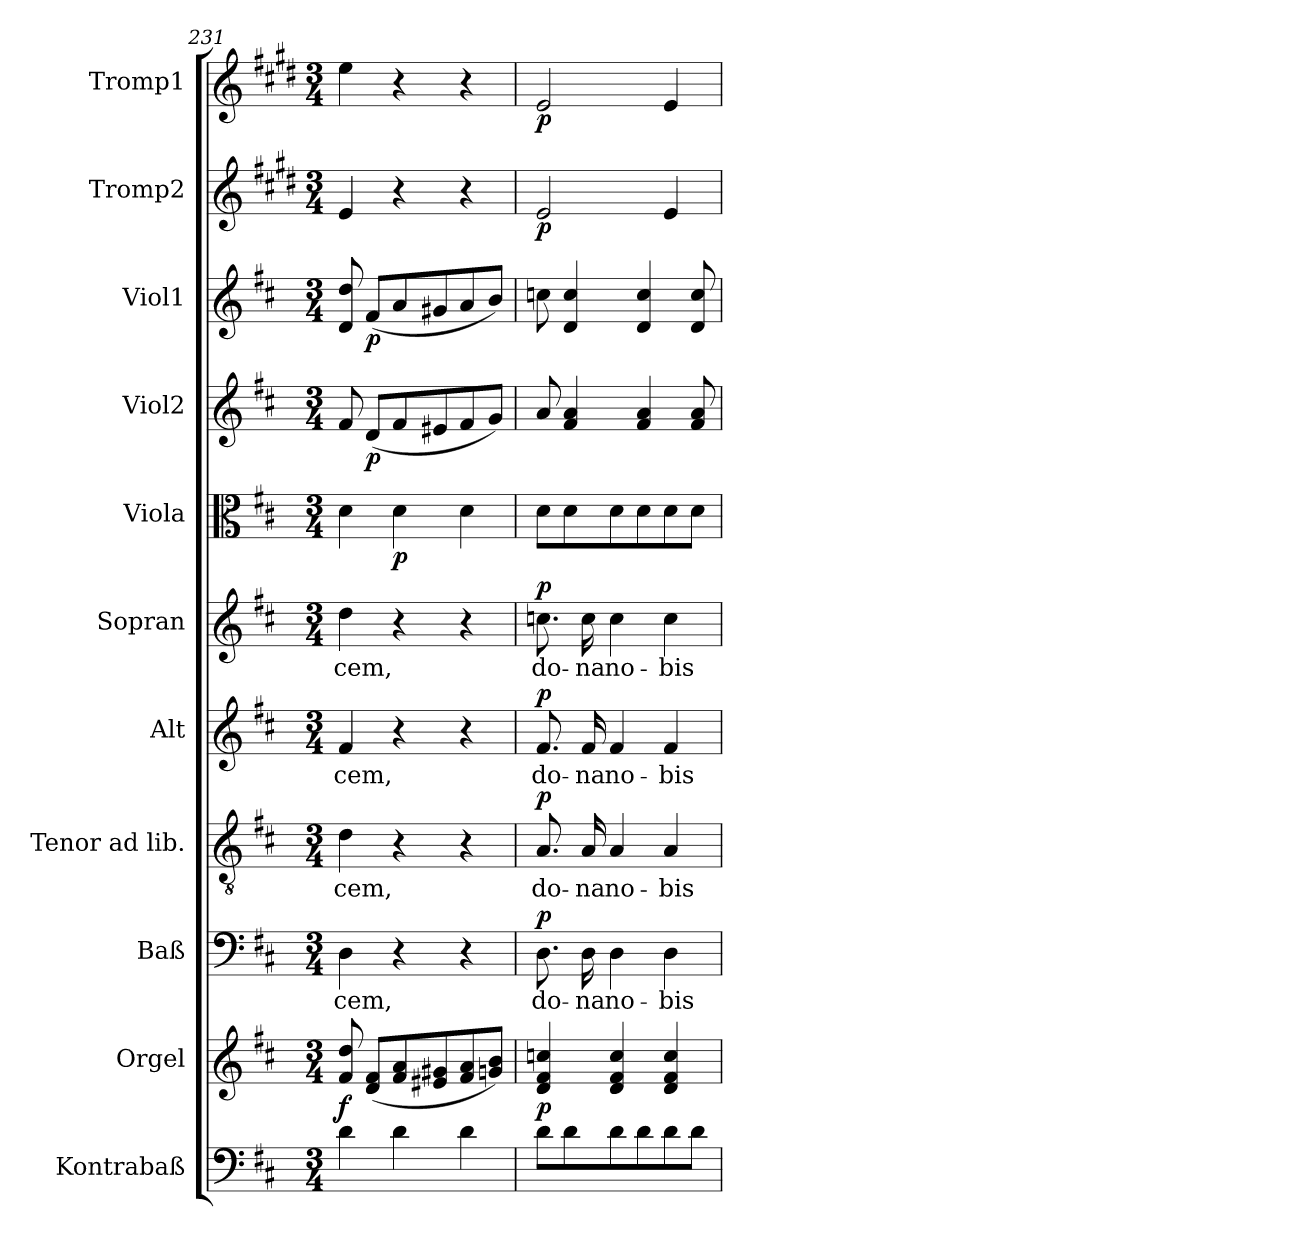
**kern	**dynam	**kern	**kern	**text	**dynam	**kern	**text	**dynam	**kern	**text	**dynam	**kern	**text	**dynam	**kern	**dynam	**kern	**dynam	**kern	**dynam	**kern	**dynam	**kern	**dynam
*part11	*part11	*part10	*part9	*part9	*part9	*part8	*part8	*part8	*part7	*part7	*part7	*part6	*part6	*part6	*part5	*part5	*part4	*part4	*part3	*part3	*part2	*part2	*part1	*part1
*staff11	*staff11	*staff10	*staff9	*staff9	*staff9	*staff8	*staff8	*staff8	*staff7	*staff7	*staff7	*staff6	*staff6	*staff6	*staff5	*staff5	*staff4	*staff4	*staff3	*staff3	*staff2	*staff2	*staff1	*staff1
*I"Kontrabaß	*	*I"Orgel	*I"Baß	*	*	*I"Tenor ad lib.	*	*	*I"Alt	*	*	*I"Sopran	*	*	*I"Viola	*	*I"Viol2	*	*I"Viol1	*	*I"Tromp2	*	*I"Tromp1	*
*	*	*	*	*	*	*	*	*	*	*	*	*	*	*	*I'Vla	*	*	*	*	*	*	*	*	*
*clefF4	*	*clefG2	*clefF4	*	*	*clefGv2	*	*	*clefG2	*	*	*clefG2	*	*	*clefC3	*	*clefG2	*	*clefG2	*	*clefG2	*	*clefG2	*
*ITrd7c12	*	*	*	*	*	*	*	*	*	*	*	*	*	*	*	*	*	*	*	*	*ITrd1c2	*	*ITrd1c2	*
*k[f#c#]	*	*k[f#c#]	*k[f#c#]	*	*	*k[f#c#]	*	*	*k[f#c#]	*	*	*k[f#c#]	*	*	*k[f#c#]	*	*k[f#c#]	*	*k[f#c#]	*	*k[f#c#]	*	*k[f#c#]	*
*D:	*	*D:	*D:	*	*	*D:	*	*	*D:	*	*	*D:	*	*	*D:	*	*D:	*	*D:	*	*D:	*	*D:	*
*M3/4	*	*M3/4	*M3/4	*	*	*M3/4	*	*	*M3/4	*	*	*M3/4	*	*	*M3/4	*	*M3/4	*	*M3/4	*	*M3/4	*	*M3/4	*
=231	=231	=231	=231	=231	=231	=231	=231	=231	=231	=231	=231	=231	=231	=231	=231	=231	=231	=231	=231	=231	=231	=231	=231	=231
!	!LO:DY:a	!	!	!LO:LY:b	!	!	!LO:LY:b	!	!	!LO:LY:b	!	!	!LO:LY:b	!	!	!	!	!	!	!	!	!	!	!
4D\	f	8f#/ 8dd/	4D\	-cem,	.	4d\	-cem,	.	4f#/	-cem,	.	4dd\	-cem,	.	4d\	.	8f#/	.	8d/ 8dd/	.	4d/	.	4dd\	.
!	!	!	!	!	!	!	!	!	!	!	!	!	!	!	!	!	!	!LO:DY:b	!	!LO:DY:b	!	!	!	!
.	.	(<8d/ 8f#/L	.	.	.	.	.	.	.	.	.	.	.	.	.	.	(<8d/L	p	(<8f#/L	p	.	.	.	.
!	!	!	!	!	!	!	!	!	!	!	!	!	!	!	!	!LO:DY:b	!	!	!	!	!	!	!	!
4D\	.	8f#/ 8a/	4r	.	.	4r	.	.	4r	.	.	4r	.	.	4d\	p	8f#/	.	8a/	.	4r	.	4r	.
.	.	8e#X/ 8g#X/	.	.	.	.	.	.	.	.	.	.	.	.	.	.	8e#X/	.	8g#X/	.	.	.	.	.
4D\	.	8f#/ 8a/	4r	.	.	4r	.	.	4r	.	.	4r	.	.	4d\	.	8f#/	.	8a/	.	4r	.	4r	.
.	.	8gn/ 8b/J)	.	.	.	.	.	.	.	.	.	.	.	.	.	.	8g/J)	.	8b/J)	.	.	.	.	.
!!LO:PB:g=z
=232	=232	=232	=232	=232	=232	=232	=232	=232	=232	=232	=232	=232	=232	=232	=232	=232	=232	=232	=232	=232	=232	=232	=232	=232
!	!LO:DY:a	!	!	!LO:LY:b	!LO:DY:a	!	!LO:LY:b	!LO:DY:a	!	!LO:LY:b	!LO:DY:a	!	!LO:LY:b	!LO:DY:a	!	!	!	!	!	!	!	!LO:DY:b	!	!LO:DY:b
8D\L	p	4d/ 4f#/ 4ccn/	8.D\	do-	p	8.A/	do-	p	8.f#/	do-	p	8.ccn\	do-	p	8d\L	.	8a/	.	8ccn\	.	2d/	p	2d/	p
8D\	.	.	.	.	.	.	.	.	.	.	.	.	.	.	8d\	.	4f#/ 4a/	.	4d/ 4cc/	.	.	.	.	.
!	!	!	!	!LO:LY:b	!	!	!LO:LY:b	!	!	!LO:LY:b	!	!	!LO:LY:b	!	!	!	!	!	!	!	!	!	!	!
.	.	.	16D\	-na	.	16A/	-na	.	16f#/	-na	.	16cc\	-na	.	.	.	.	.	.	.	.	.	.	.
!	!	!	!	!LO:LY:b	!	!	!LO:LY:b	!	!	!LO:LY:b	!	!	!LO:LY:b	!	!	!	!	!	!	!	!	!	!	!
8D\	.	4d/ 4f#/ 4cc/	4D\	no-	.	4A/	no-	.	4f#/	no-	.	4cc\	no-	.	8d\	.	.	.	.	.	.	.	.	.
8D\	.	.	.	.	.	.	.	.	.	.	.	.	.	.	8d\	.	4f#/ 4a/	.	4d/ 4cc/	.	.	.	.	.
!	!	!	!	!LO:LY:b	!	!	!LO:LY:b	!	!	!LO:LY:b	!	!	!LO:LY:b	!	!	!	!	!	!	!	!	!	!	!
8D\	.	4d/ 4f#/ 4cc/	4D\	-bis	.	4A/	-bis	.	4f#/	-bis	.	4cc\	-bis	.	8d\	.	.	.	.	.	4d/	.	4d/	.
8D\J	.	.	.	.	.	.	.	.	.	.	.	.	.	.	8d\J	.	8f#/ 8a/	.	8d/ 8cc/	.	.	.	.	.
=	=	=	=	=	=	=	=	=	=	=	=	=	=	=	=	=	=	=	=	=	=	=	=	=
*-	*-	*-	*-	*-	*-	*-	*-	*-	*-	*-	*-	*-	*-	*-	*-	*-	*-	*-	*-	*-	*-	*-	*-	*-
